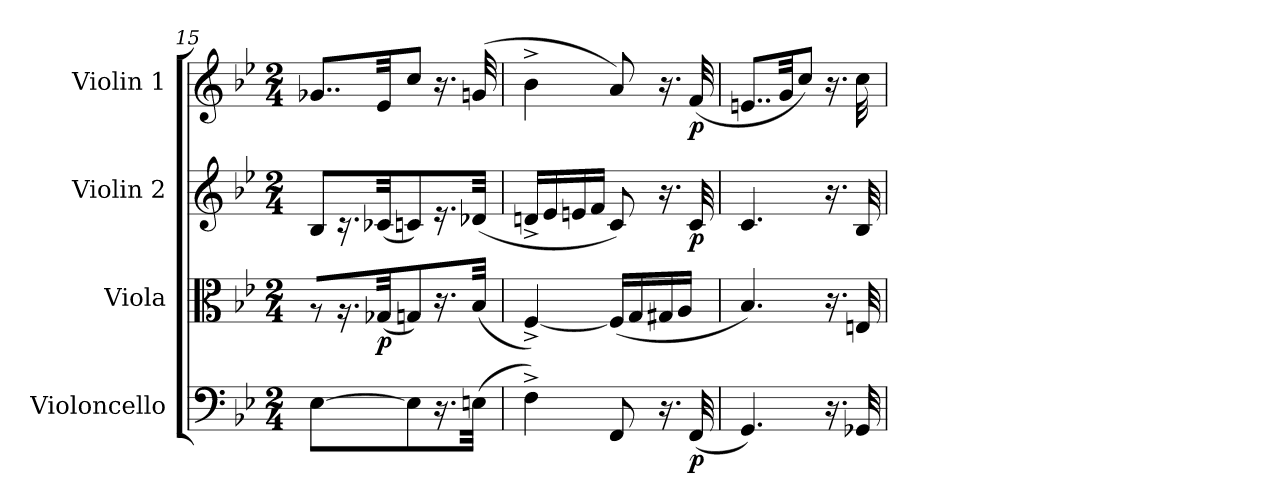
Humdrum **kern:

**kern	**dynam	**kern	**dynam	**kern	**dynam	**kern	**dynam
*part4	*part4	*part3	*part3	*part2	*part2	*part1	*part1
*staff4	*staff4	*staff3	*staff3	*staff2	*staff2	*staff1	*staff1
*I"Violoncello	*	*I"Viola	*	*I"Violin 2	*	*I"Violin 1	*
*I'Vc	*	*I'Vla	*	*I'Vln	*	*I'Vln	*
!!LO:LB:g=z
*clefF4	*	*clefC3	*	*clefG2	*	*clefG2	*
*k[b-e-]	*	*k[b-e-]	*	*k[b-e-]	*	*k[b-e-]	*
*M2/4	*	*M2/4	*	*M2/4	*	*M2/4	*
=15	=15	=15	=15	=15	=15	=15	=15
[4E-\	.	8r	.	8B-/	.	8..g-X/L	.
.	.	16.r	.	16.r	.	.	.
!	!	!	!LO:DY:b	!	!	!	!
.	.	(32G-X/KKL	p	(32c-X/KKL	.	32e-/KK	.
8E-\L]	.	8Gn/)	.	8cn/)	.	8cc/J	.
16.r	.	16.r	.	16.r	.	16.r	.
(32En\JJk	.	(32B-/JJk	.	(32d-X/JJk	.	(32gn/	.
=16	=16	=16	=16	=16	=16	=16	=16
4F^\)	.	[4F^/)	.	16dn^/LL	.	4b-^\	.
.	.	.	.	16e-/	.	.	.
.	.	.	.	16en/	.	.	.
.	.	.	.	16f/JJ	.	.	.
8FF/	.	(16F/LL]	.	8c/)	.	8a/)	.
.	.	16G/	.	.	.	.	.
16.r	.	16G#X/	.	16.r	.	16.r	.
.	.	16A/JJ	.	.	.	.	.
!	!LO:DY:b	!	!	!	!LO:DY:b	!	!LO:DY:b
(32FF/	p	.	.	32c/	p	(32f/	p
=17	=17	=17	=17	=17	=17	=17	=17
4.GG/)	.	4.B-/)	.	4.c/	.	8..en/L	.
.	.	.	.	.	.	32g/KK	.
.	.	.	.	.	.	8cc/J)	.
16.r	.	16.r	.	16.r	.	16.r	.
32GG-X/	.	32En/	.	32B-/	.	32cc\	.
=	=	=	=	=	=	=	=
*-	*-	*-	*-	*-	*-	*-	*-
